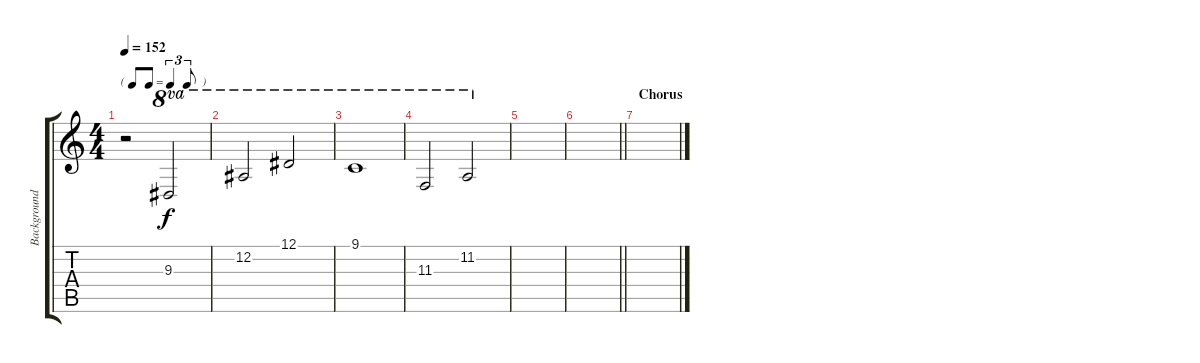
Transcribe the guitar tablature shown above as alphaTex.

\track ("Background 2" "Background") {instrument accordion}
\staff {score tabs}
\tuning (Eb4 Bb3 Gb3 Db3 Ab2 Eb2) {hide}
\ts (4 4)
\tf triplet8th
\tempo 152
\clef g2
\ks c
r.2{dy f} 9.3.2{ot 8va} |
12.2.2{ot 8va} 12.1.2{ot 8va} |
9.1.1{ot 8va} |
11.3.2{ot 8va} 11.2.2{ot 8va} |
|
\barLineRight lightlight
|
\section ("" "Chorus")
